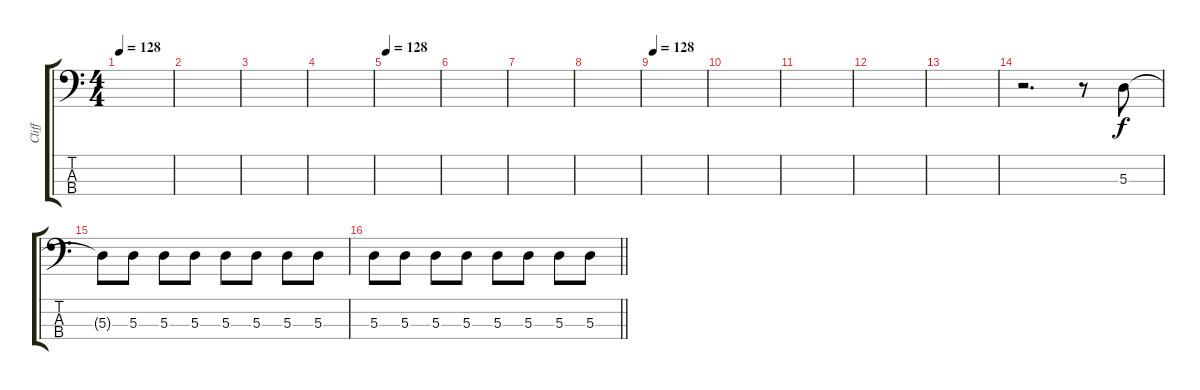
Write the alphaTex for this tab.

\track ("Cliff" "Cliff") {instrument electricbassfinger}
\staff {score tabs}
\tuning (G2 D2 A1 E1) {hide}
\ts (4 4)
\tempo 128
\clef f4
\ks c
|
|
|
|
\tempo 128
|
|
|
|
\tempo 128
|
|
|
|
|
r.2{d} r.8 5.3.8 |
5.3{t}.8 5.3.8 5.3.8 5.3.8 5.3.8 5.3.8 5.3.8 5.3.8 |
\barLineRight lightlight
5.3.8 5.3.8 5.3.8 5.3.8 5.3.8 5.3.8 5.3.8 5.3.8
